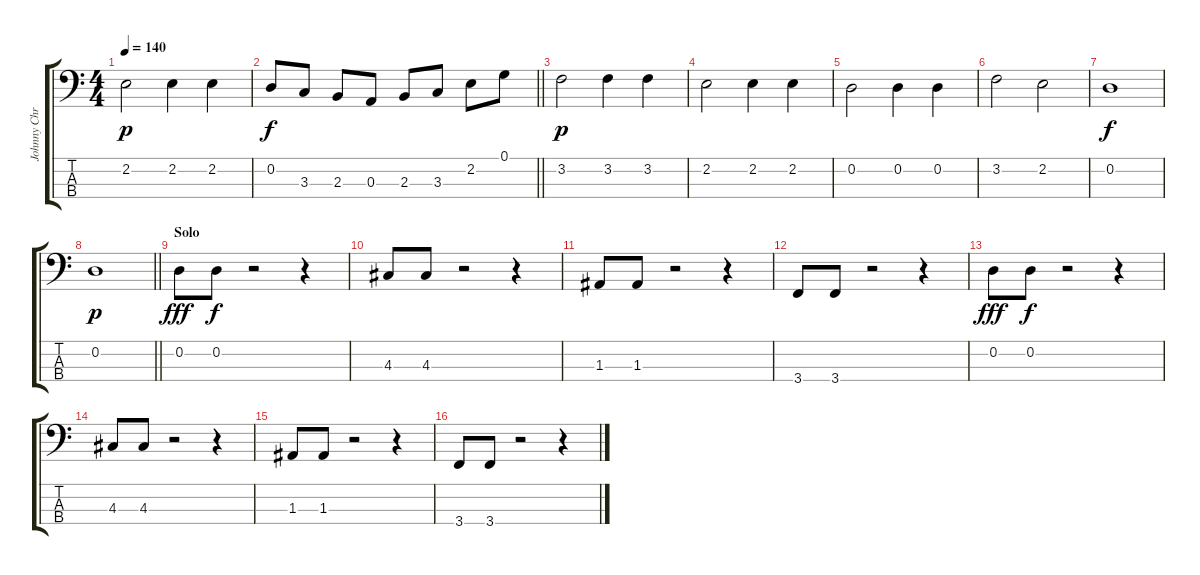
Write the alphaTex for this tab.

\track ("Johnny Christ" "Johnny Chr") {instrument electricbassfinger}
\staff {score tabs}
\tuning (G2 D2 A1 D1) {hide}
\ts (4 4)
\tempo 140
\clef f4
\ks c
2.2.2{dy p} 2.2.4 2.2.4 |
\barLineRight lightlight
0.2.8{dy f} 3.3.8 2.3.8 0.3.8 2.3.8 3.3.8 2.2.8 0.1.8 |
3.2.2{dy p} 3.2.4 3.2.4 |
2.2.2 2.2.4 2.2.4 |
0.2.2 0.2.4 0.2.4 |
3.2.2 2.2.2 |
0.2.1{dy f} |
\barLineRight lightlight
0.2.1{dy p} |
\section ("" "Solo")
0.2.8{dy fff} 0.2.8{dy f} r.2 r.4 |
4.3.8 4.3.8 r.2 r.4 |
1.3.8 1.3.8 r.2 r.4 |
3.4.8 3.4.8 r.2 r.4 |
0.2.8{dy fff} 0.2.8{dy f} r.2 r.4 |
4.3.8 4.3.8 r.2 r.4 |
1.3.8 1.3.8 r.2 r.4 |
3.4.8 3.4.8 r.2 r.4
